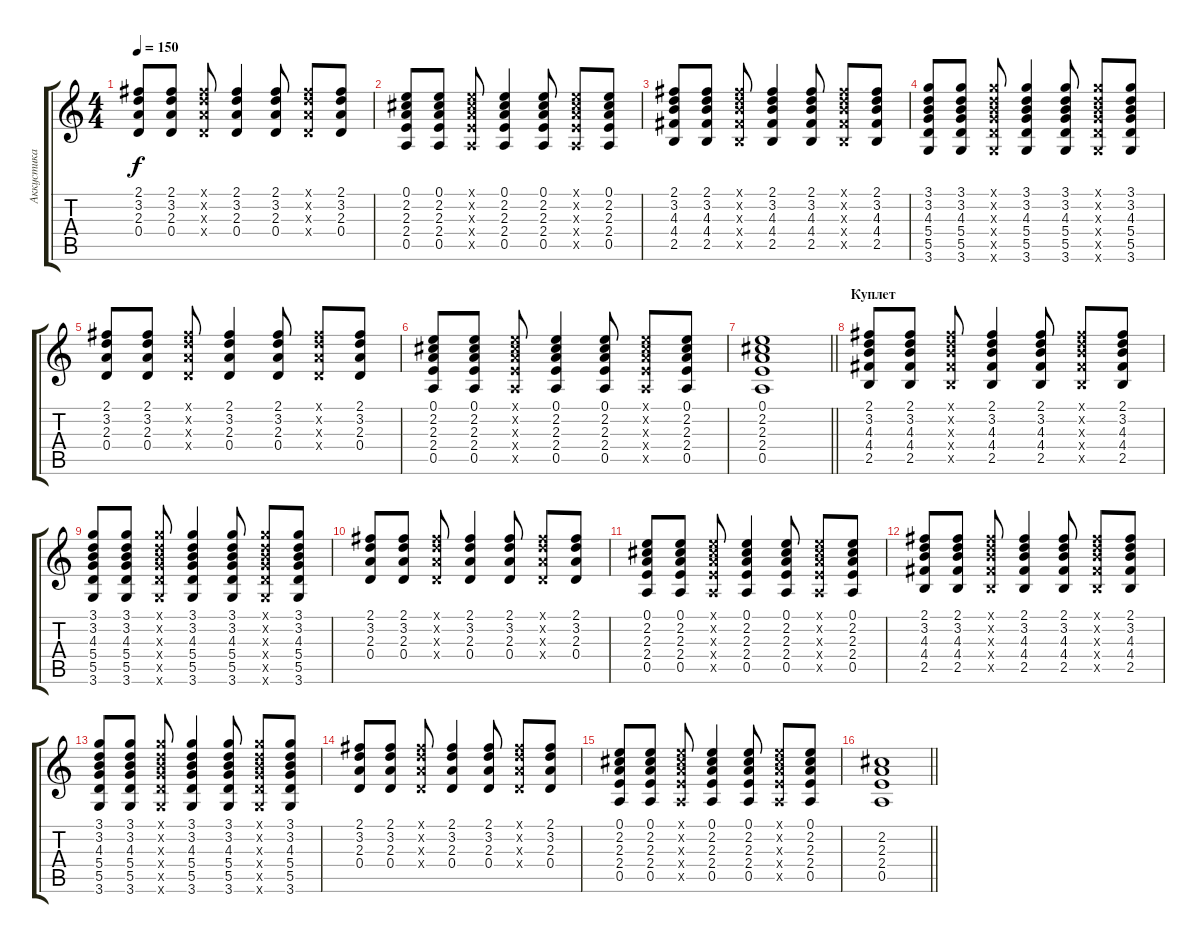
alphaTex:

\track ("Аккустика" "Аккустика") {instrument acousticguitarsteel}
\staff {score tabs}
\tuning (E4 B3 G3 D3 A2 E2) {hide}
\ts (4 4)
\tempo 150
\clef g2
\ks c
(2.1 3.2 2.3 0.4).8{dy f} (2.1 3.2 2.3 0.4).8 (2.1{x} 3.2{x} 2.3{x} 0.4{x}).8 (2.1 3.2 2.3 0.4).4 (2.1 3.2 2.3 0.4).8 (2.1{x} 3.2{x} 2.3{x} 0.4{x}).8 (2.1 3.2 2.3 0.4).8 |
(0.1 2.2 2.3 2.4 0.5).8 (0.1 2.2 2.3 2.4 0.5).8 (0.1{x} 2.2{x} 2.3{x} 2.4{x} 0.5{x}).8 (0.1 2.2 2.3 2.4 0.5).4 (0.1 2.2 2.3 2.4 0.5).8 (0.1{x} 2.2{x} 2.3{x} 2.4{x} 0.5{x}).8 (0.1 2.2 2.3 2.4 0.5).8 |
(2.1 3.2 4.3 4.4 2.5).8 (2.1 3.2 4.3 4.4 2.5).8 (2.1{x} 3.2{x} 4.3{x} 4.4{x} 2.5{x}).8 (2.1 3.2 4.3 4.4 2.5).4 (2.1 3.2 4.3 4.4 2.5).8 (2.1{x} 3.2{x} 4.3{x} 4.4{x} 2.5{x}).8 (2.1 3.2 4.3 4.4 2.5).8 |
(3.1 3.2 4.3 5.4 5.5 3.6).8 (3.1 3.2 4.3 5.4 5.5 3.6).8 (3.1{x} 3.2{x} 4.3{x} 5.4{x} 5.5{x} 3.6{x}).8 (3.1 3.2 4.3 5.4 5.5 3.6).4 (3.1 3.2 4.3 5.4 5.5 3.6).8 (3.1{x} 3.2{x} 4.3{x} 5.4{x} 5.5{x} 3.6{x}).8 (3.1 3.2 4.3 5.4 5.5 3.6).8 |
(2.1 3.2 2.3 0.4).8 (2.1 3.2 2.3 0.4).8 (2.1{x} 3.2{x} 2.3{x} 0.4{x}).8 (2.1 3.2 2.3 0.4).4 (2.1 3.2 2.3 0.4).8 (2.1{x} 3.2{x} 2.3{x} 0.4{x}).8 (2.1 3.2 2.3 0.4).8 |
(0.1 2.2 2.3 2.4 0.5).8 (0.1 2.2 2.3 2.4 0.5).8 (0.1{x} 2.2{x} 2.3{x} 2.4{x} 0.5{x}).8 (0.1 2.2 2.3 2.4 0.5).4 (0.1 2.2 2.3 2.4 0.5).8 (0.1{x} 2.2{x} 2.3{x} 2.4{x} 0.5{x}).8 (0.1 2.2 2.3 2.4 0.5).8 |
\barLineRight lightlight
(0.1 2.2 2.3 2.4 0.5).1 |
\section ("" "Куплет")
(2.1 3.2 4.3 4.4 2.5).8 (2.1 3.2 4.3 4.4 2.5).8 (2.1{x} 3.2{x} 4.3{x} 4.4{x} 2.5{x}).8 (2.1 3.2 4.3 4.4 2.5).4 (2.1 3.2 4.3 4.4 2.5).8 (2.1{x} 3.2{x} 4.3{x} 4.4{x} 2.5{x}).8 (2.1 3.2 4.3 4.4 2.5).8 |
(3.1 3.2 4.3 5.4 5.5 3.6).8 (3.1 3.2 4.3 5.4 5.5 3.6).8 (3.1{x} 3.2{x} 4.3{x} 5.4{x} 5.5{x} 3.6{x}).8 (3.1 3.2 4.3 5.4 5.5 3.6).4 (3.1 3.2 4.3 5.4 5.5 3.6).8 (3.1{x} 3.2{x} 4.3{x} 5.4{x} 5.5{x} 3.6{x}).8 (3.1 3.2 4.3 5.4 5.5 3.6).8 |
(2.1 3.2 2.3 0.4).8 (2.1 3.2 2.3 0.4).8 (2.1{x} 3.2{x} 2.3{x} 0.4{x}).8 (2.1 3.2 2.3 0.4).4 (2.1 3.2 2.3 0.4).8 (2.1{x} 3.2{x} 2.3{x} 0.4{x}).8 (2.1 3.2 2.3 0.4).8 |
(0.1 2.2 2.3 2.4 0.5).8 (0.1 2.2 2.3 2.4 0.5).8 (0.1{x} 2.2{x} 2.3{x} 2.4{x} 0.5{x}).8 (0.1 2.2 2.3 2.4 0.5).4 (0.1 2.2 2.3 2.4 0.5).8 (0.1{x} 2.2{x} 2.3{x} 2.4{x} 0.5{x}).8 (0.1 2.2 2.3 2.4 0.5).8 |
(2.1 3.2 4.3 4.4 2.5).8 (2.1 3.2 4.3 4.4 2.5).8 (2.1{x} 3.2{x} 4.3{x} 4.4{x} 2.5{x}).8 (2.1 3.2 4.3 4.4 2.5).4 (2.1 3.2 4.3 4.4 2.5).8 (2.1{x} 3.2{x} 4.3{x} 4.4{x} 2.5{x}).8 (2.1 3.2 4.3 4.4 2.5).8 |
(3.1 3.2 4.3 5.4 5.5 3.6).8 (3.1 3.2 4.3 5.4 5.5 3.6).8 (3.1{x} 3.2{x} 4.3{x} 5.4{x} 5.5{x} 3.6{x}).8 (3.1 3.2 4.3 5.4 5.5 3.6).4 (3.1 3.2 4.3 5.4 5.5 3.6).8 (3.1{x} 3.2{x} 4.3{x} 5.4{x} 5.5{x} 3.6{x}).8 (3.1 3.2 4.3 5.4 5.5 3.6).8 |
(2.1 3.2 2.3 0.4).8 (2.1 3.2 2.3 0.4).8 (2.1{x} 3.2{x} 2.3{x} 0.4{x}).8 (2.1 3.2 2.3 0.4).4 (2.1 3.2 2.3 0.4).8 (2.1{x} 3.2{x} 2.3{x} 0.4{x}).8 (2.1 3.2 2.3 0.4).8 |
(0.1 2.2 2.3 2.4 0.5).8 (0.1 2.2 2.3 2.4 0.5).8 (0.1{x} 2.2{x} 2.3{x} 2.4{x} 0.5{x}).8 (0.1 2.2 2.3 2.4 0.5).4 (0.1 2.2 2.3 2.4 0.5).8 (0.1{x} 2.2{x} 2.3{x} 2.4{x} 0.5{x}).8 (0.1 2.2 2.3 2.4 0.5).8 |
\barLineRight lightlight
(2.2 2.3 2.4 0.5).1
